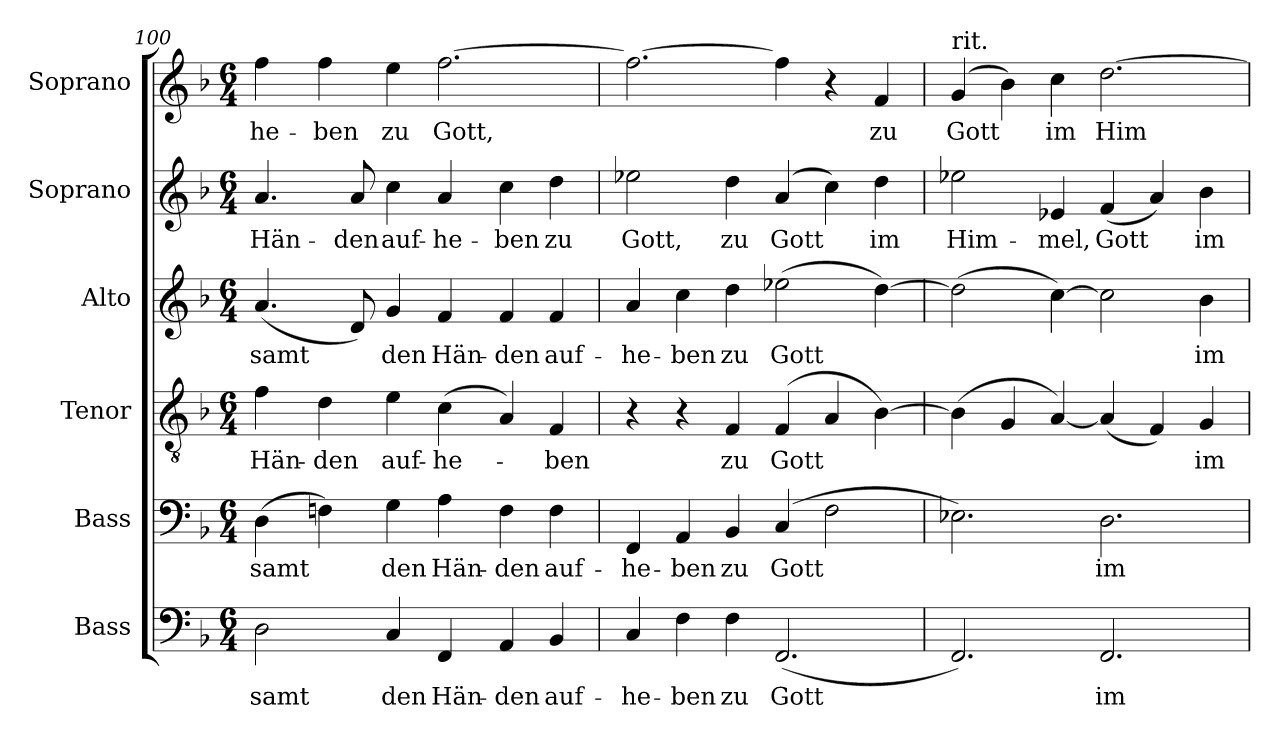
**kern	**text	**kern	**text	**kern	**text	**kern	**text	**kern	**text	**kern	**text
*part6	*part6	*part5	*part5	*part4	*part4	*part3	*part3	*part2	*part2	*part1	*part1
*staff6	*staff6	*staff5	*staff5	*staff4	*staff4	*staff3	*staff3	*staff2	*staff2	*staff1	*staff1
*I"Bass	*	*I"Bass	*	*I"Tenor	*	*I"Alto	*	*I"Soprano	*	*I"Soprano	*
*I'B.	*	*I'B.	*	*I'T.	*	*I'A.	*	*I'S.	*	*I'S.	*
*clefF4	*	*clefF4	*	*clefGv2	*	*clefG2	*	*clefG2	*	*clefG2	*
*	*	*	*	*ITrd7c12	*	*	*	*	*	*	*
*k[b-]	*	*k[b-]	*	*k[b-]	*	*k[b-]	*	*k[b-]	*	*k[b-]	*
*F:	*	*F:	*	*F:	*	*F:	*	*F:	*	*F:	*
*M6/4	*	*M6/4	*	*M6/4	*	*M6/4	*	*M6/4	*	*M6/4	*
=100	=100	=100	=100	=100	=100	=100	=100	=100	=100	=100	=100
!	!LO:LY:b:color=#000000	!	!	!	!	!	!	!	!	!	!
!	!	!	!LO:LY:b:color=#000000	!	!	!	!	!	!	!	!
!	!	!	!	!	!LO:LY:b:color=#000000	!	!	!	!	!	!
!	!	!	!	!	!	!	!LO:LY:b:color=#000000	!	!	!	!
!	!	!	!	!	!	!	!	!	!LO:LY:b:color=#000000	!	!
!	!	!	!	!	!	!	!	!	!	!	!LO:LY:b:color=#000000
2Di\	samt	(4Di\	samt	4Fi\	Hän-	(4.ai/	samt	4.ai/	Hän-	4ffi\	-he-
!	!	!	!	!	!LO:LY:b:color=#000000	!	!	!	!	!	!
!	!	!	!	!	!	!	!	!	!	!	!LO:LY:b:color=#000000
.	.	4Fni\)	.	4Di\	-den	.	.	.	.	4ffi\	-ben
!	!	!	!	!	!	!	!	!	!LO:LY:b:color=#000000	!	!
.	.	.	.	.	.	8di/)	.	8ai/	-den	.	.
!	!LO:LY:b:color=#000000	!	!	!	!	!	!	!	!	!	!
!	!	!	!LO:LY:b:color=#000000	!	!	!	!	!	!	!	!
!	!	!	!	!	!LO:LY:b:color=#000000	!	!	!	!	!	!
!	!	!	!	!	!	!	!LO:LY:b:color=#000000	!	!	!	!
!	!	!	!	!	!	!	!	!	!LO:LY:b:color=#000000	!	!
!	!	!	!	!	!	!	!	!	!	!	!LO:LY:b:color=#000000
4Ci/	den	4Gi\	den	4Ei\	auf-	4gi/	den	4cci\	auf-	4eei\	zu
!	!LO:LY:b:color=#000000	!	!	!	!	!	!	!	!	!	!
!	!	!	!LO:LY:b:color=#000000	!	!	!	!	!	!	!	!
!	!	!	!	!	!LO:LY:b:color=#000000	!	!	!	!	!	!
!	!	!	!	!	!	!	!LO:LY:b:color=#000000	!	!	!	!
!	!	!	!	!	!	!	!	!	!LO:LY:b:color=#000000	!	!
!	!	!	!	!	!	!	!	!	!	!	!LO:LY:b:color=#000000
4FFi/	Hän-	4Ai\	Hän-	(4Ci\	-he-	4fi/	Hän-	4ai/	-he-	[2.ffi\	Gott,
!	!LO:LY:b:color=#000000	!	!	!	!	!	!	!	!	!	!
!	!	!	!LO:LY:b:color=#000000	!	!	!	!	!	!	!	!
!	!	!	!	!	!	!	!LO:LY:b:color=#000000	!	!	!	!
!	!	!	!	!	!	!	!	!	!LO:LY:b:color=#000000	!	!
4AAi/	-den	4Fi\	-den	4AAi/)	.	4fi/	-den	4cci\	-ben	.	.
!	!LO:LY:b:color=#000000	!	!	!	!	!	!	!	!	!	!
!	!	!	!LO:LY:b:color=#000000	!	!	!	!	!	!	!	!
!	!	!	!	!	!LO:LY:b:color=#000000	!	!	!	!	!	!
!	!	!	!	!	!	!	!LO:LY:b:color=#000000	!	!	!	!
!	!	!	!	!	!	!	!	!	!LO:LY:b:color=#000000	!	!
4BB-i/	auf-	4Fi\	auf-	4FFi/	-ben	4fi/	auf-	4ddi\	zu	.	.
=101	=101	=101	=101	=101	=101	=101	=101	=101	=101	=101	=101
!	!LO:LY:b:color=#000000	!	!	!	!	!	!	!	!	!	!
!	!	!	!LO:LY:b:color=#000000	!	!	!	!	!	!	!	!
!	!	!	!	!	!	!	!LO:LY:b:color=#000000	!	!	!	!
!	!	!	!	!	!	!	!	!	!LO:LY:b:color=#000000	!	!
4Ci/	-he-	4FFi/	-he-	4r	.	4ai/	-he-	2ee-Xi\	Gott,	2.ffi\_	.
!	!LO:LY:b:color=#000000	!	!	!	!	!	!	!	!	!	!
!	!	!	!LO:LY:b:color=#000000	!	!	!	!	!	!	!	!
!	!	!	!	!	!	!	!LO:LY:b:color=#000000	!	!	!	!
4Fi\	-ben	4AAi/	-ben	4r	.	4cci\	-ben	.	.	.	.
!	!LO:LY:b:color=#000000	!	!	!	!	!	!	!	!	!	!
!	!	!	!LO:LY:b:color=#000000	!	!	!	!	!	!	!	!
!	!	!	!	!	!LO:LY:b:color=#000000	!	!	!	!	!	!
!	!	!	!	!	!	!	!LO:LY:b:color=#000000	!	!	!	!
!	!	!	!	!	!	!	!	!	!LO:LY:b:color=#000000	!	!
4Fi\	zu	4BB-i/	zu	4FFi/	zu	4ddi\	zu	4ddi\	zu	.	.
!	!LO:LY:b:color=#000000	!	!	!	!	!	!	!	!	!	!
!	!	!	!LO:LY:b:color=#000000	!	!	!	!	!	!	!	!
!	!	!	!	!	!LO:LY:b:color=#000000	!	!	!	!	!	!
!	!	!	!	!	!	!	!LO:LY:b:color=#000000	!	!	!	!
!	!	!	!	!	!	!	!	!	!LO:LY:b:color=#000000	!	!
(2.FFi/	Gott	(4Ci/	Gott	(4FFi/	Gott	(2ee-Xi\	Gott	(4ai/	Gott	4ffi\]	.
.	.	2Fi\	.	4AAi/	.	.	.	4cci\)	.	4r	.
!	!	!	!	!	!	!	!	!	!LO:LY:b:color=#000000	!	!
!	!	!	!	!	!	!	!	!	!	!	!LO:LY:b:color=#000000
.	.	.	.	[4BB-i\)	.	[4ddi\)	.	4ddi\	im	4fi/	zu
=102	=102	=102	=102	=102	=102	=102	=102	=102	=102	=102	=102
!	!	!	!	!	!	!	!	!	!LO:LY:b:color=#000000	!	!
!	!	!	!	!	!	!	!	!	!	!LO:TX:t=rit.	!
!	!	!	!	!	!	!	!	!	!	!	!LO:LY:b:color=#000000
2.FFi/)	.	2.E-Xi\)	.	(4BB-i\]	.	(2ddi\]	.	2ee-Xi\	Him-	(4gi/	Gott
.	.	.	.	4GGi/	.	.	.	.	.	4b-i\)	.
!	!	!	!	!	!	!	!	!	!LO:LY:b:color=#000000	!	!
!	!	!	!	!	!	!	!	!	!	!	!LO:LY:b:color=#000000
.	.	.	.	[4AAi/)	.	[4cci\)	.	4e-Xi/	-mel,	4cci\	im
!	!LO:LY:b:color=#000000	!	!	!	!	!	!	!	!	!	!
!	!	!	!LO:LY:b:color=#000000	!	!	!	!	!	!	!	!
!	!	!	!	!	!	!	!	!	!LO:LY:b:color=#000000	!	!
!	!	!	!	!	!	!	!	!	!	!	!LO:LY:b:color=#000000
2.FFi/	im	2.Di\	im	(4AAi/]	.	2cci\]	.	(4fi/	Gott	[2.ddi\	Him-
.	.	.	.	4FFi/)	.	.	.	4ai/)	.	.	.
!	!	!	!	!	!LO:LY:b:color=#000000	!	!	!	!	!	!
!	!	!	!	!	!	!	!LO:LY:b:color=#000000	!	!	!	!
!	!	!	!	!	!	!	!	!	!LO:LY:b:color=#000000	!	!
.	.	.	.	4GGi/	im	4b-i\	im	4b-i\	im	.	.
=	=	=	=	=	=	=	=	=	=	=	=
*-	*-	*-	*-	*-	*-	*-	*-	*-	*-	*-	*-
